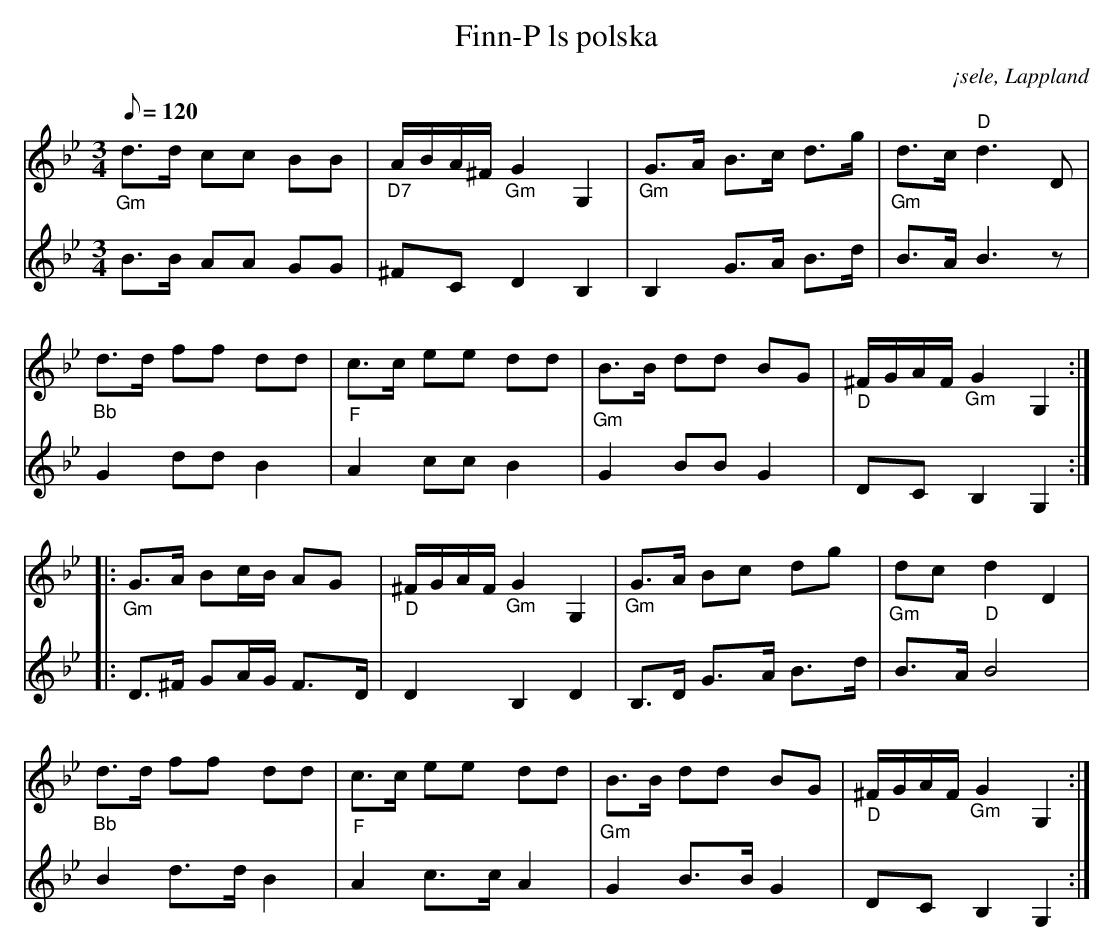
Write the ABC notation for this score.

X:1
T:Finn-P ls polska
O:¡sele, Lappland
M:3/4
L:1/8
Q:120
K:Gm
V:1
"_Gm" d>d cc BB | "_D7" A/2B/2A/2^F/2 "_Gm" G2 G,2 | "_Gm" G>A B>c d>g | "_Gm" d>c "D" d3 D |
"_Bb" d>d ff dd | "_F" c>c ee dd | "_Gm" B>B dd BG | "_D" ^F/2G/2A/2F/2 "_Gm" G2 G,2 :|
|: "_Gm" G>A Bc/2B/2 AG | "_D" ^F/2G/2A/2F/2 "_Gm" G2 G,2 | "_Gm" G>A Bc dg | "_Gm" dc "_D" d2 D2 |
"_Bb" d>d ff dd | "_F" c>c ee dd | "_Gm" B>B dd BG | "_D" ^F/2G/2A/2F/2 "_Gm" G2 G,2 :|
V:2
B>B AA GG | ^FC D2 B,2 | B,2 G>A B>d | B>A B3 z | G2 dd B2 | A2 cc B2 | G2 BB G2 | DC B,2 G,2 :|: D>^F GA/G/ F>D | D2 B,2 D2 | B,>D G>A B>d | B>A B4 | B2 d>d B2 | A2 c>c A2 | G2 B>B G2 | DC B,2 G,2 :|
